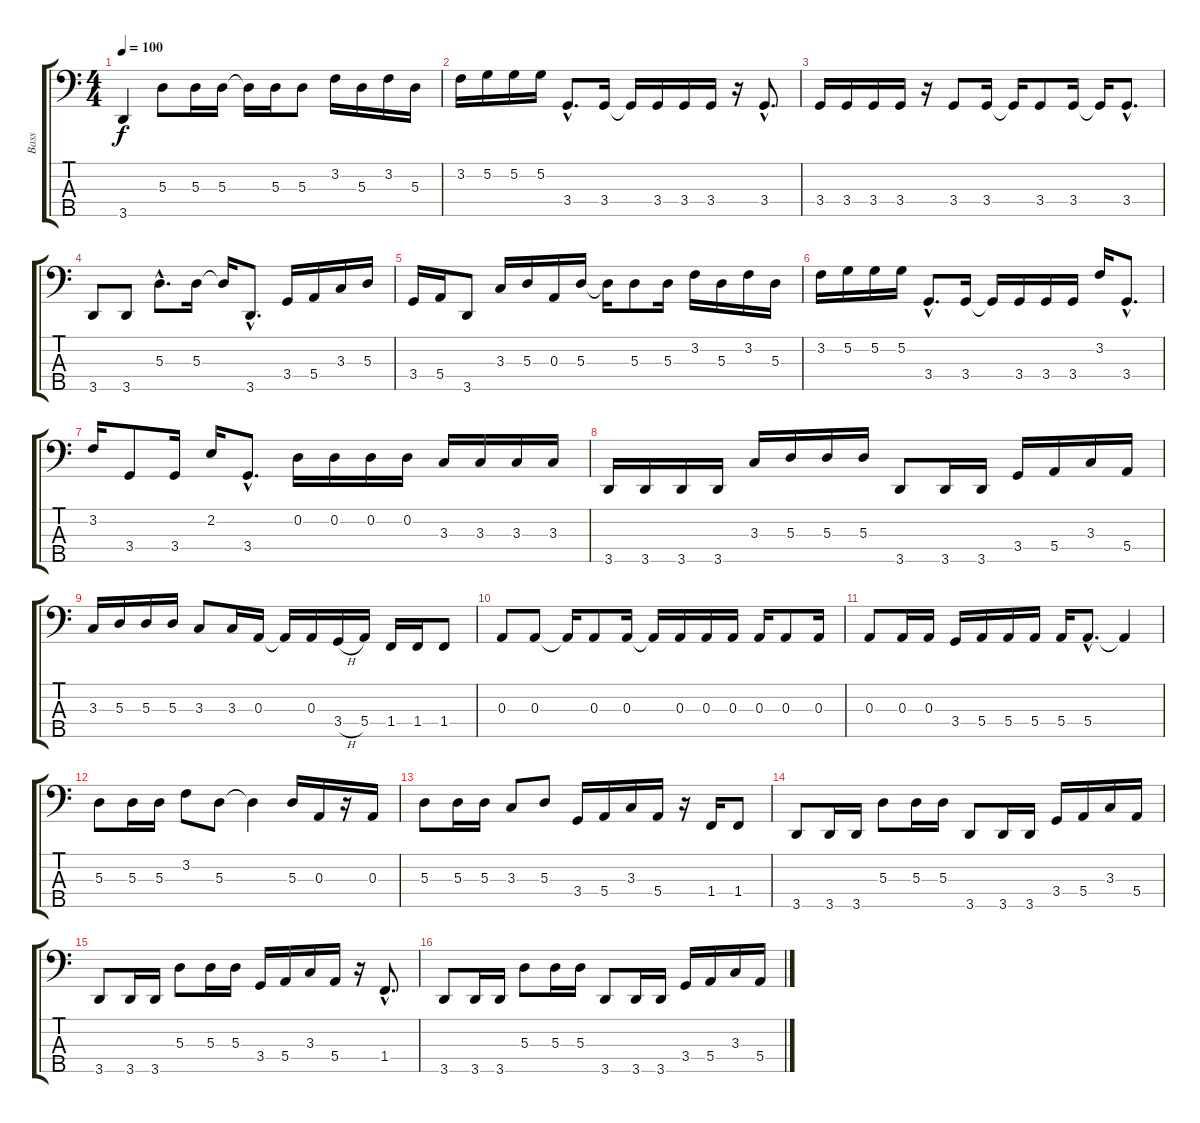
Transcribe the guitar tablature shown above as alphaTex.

\track ("Bass" "Bass") {instrument electricbasspick}
\staff {score tabs}
\tuning (G2 D2 A1 E1 B0) {hide}
\ts (4 4)
\tempo 100
\clef f4
\ks c
3.5.4{dy f} 5.3.8 5.3.16 5.3.16 5.3{t}.16 5.3.16 5.3.8 3.2.16 5.3.16 3.2.16 5.3.16 |
3.2.16 5.2.16 5.2.16 5.2.16 3.4{hac}.8{d} 3.4.16 3.4{t}.16 3.4.16 3.4.16 3.4.16 r.16 3.4{hac}.8{d} |
3.4.16 3.4.16 3.4.16 3.4.16 r.16 3.4.8 3.4.16 3.4{t}.16 3.4.8 3.4.16 3.4{t}.16 3.4{hac}.8{d} |
3.5.8 3.5.8 5.3{hac}.8{d} 5.3.16 5.3{t}.16 3.5{hac}.8{d} 3.4.16 5.4.16 3.3.16 5.3.16 |
3.4.16 5.4.16 3.5.8 3.3.16 5.3.16 0.3.16 5.3.16 5.3{t}.16 5.3.8 5.3.16 3.2.16 5.3.16 3.2.16 5.3.16 |
3.2.16 5.2.16 5.2.16 5.2.16 3.4{hac}.8{d} 3.4.16 3.4{t}.16 3.4.16 3.4.16 3.4.16 3.2.16 3.4{hac}.8{d} |
3.2.16 3.4.8 3.4.16 2.2.16 3.4{hac}.8{d} 0.2.16 0.2.16 0.2.16 0.2.16 3.3.16 3.3.16 3.3.16 3.3.16 |
3.5.16 3.5.16 3.5.16 3.5.16 3.3.16 5.3.16 5.3.16 5.3.16 3.5.8 3.5.16 3.5.16 3.4.16 5.4.16 3.3.16 5.4.16 |
3.3.16 5.3.16 5.3.16 5.3.16 3.3.8 3.3.16 0.3.16 0.3{t}.16 0.3.16 3.4{h}.16 5.4.16 1.4.16 1.4.16 1.4.8 |
0.3.8 0.3.8 0.3{t}.16 0.3.8 0.3.16 0.3{t}.16 0.3.16 0.3.16 0.3.16 0.3.16 0.3.8 0.3.16 |
0.3.8 0.3.16 0.3.16 3.4.16 5.4.16 5.4.16 5.4.16 5.4.16 5.4{hac}.8{d} 5.4{t}.4 |
5.3.8 5.3.16 5.3.16 3.2.8 5.3.8 5.3{t}.4 5.3.16 0.3.16 r.16 0.3.16 |
5.3.8 5.3.16 5.3.16 3.3.8 5.3.8 3.4.16 5.4.16 3.3.16 5.4.16 r.16 1.4.16 1.4.8 |
3.5.8 3.5.16 3.5.16 5.3.8 5.3.16 5.3.16 3.5.8 3.5.16 3.5.16 3.4.16 5.4.16 3.3.16 5.4.16 |
3.5.8 3.5.16 3.5.16 5.3.8 5.3.16 5.3.16 3.4.16 5.4.16 3.3.16 5.4.16 r.16 1.4{hac}.8{d} |
3.5.8 3.5.16 3.5.16 5.3.8 5.3.16 5.3.16 3.5.8 3.5.16 3.5.16 3.4.16 5.4.16 3.3.16 5.4.16
